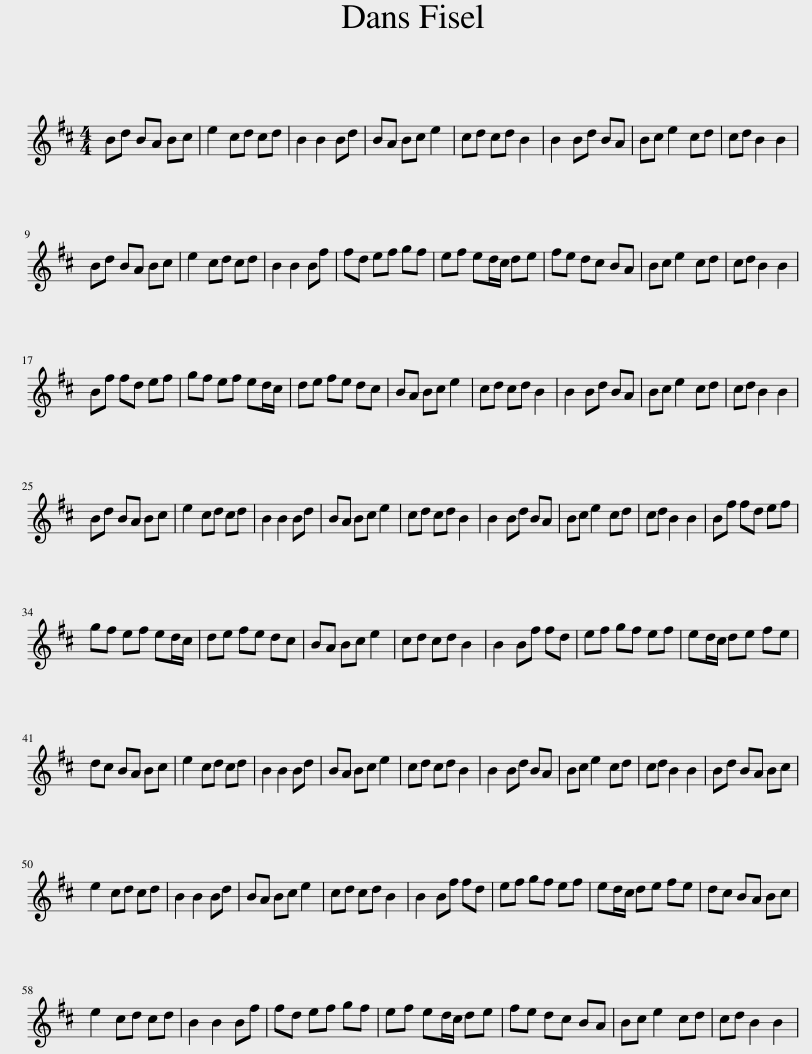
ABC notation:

X:1
L:1/8
M:4/4
I:linebreak $
K:D
V:1 treble
V:1
 Bd BA Bc | e2 cd cd | B2 B2 Bd | BA Bc e2 | cd cd B2 | %5
 B2 Bd BA | Bc e2 cd | cd B2 B2 |$ Bd BA Bc | e2 cd cd | %10
 B2 B2 Bf | fd ef gf | ef ed/c/ de | fe dc BA | Bc e2 cd | %15
 cd B2 B2 |$ Bf fd ef | gf ef ed/c/ | de fe dc | BA Bc e2 | %20
 cd cd B2 | B2 Bd BA | Bc e2 cd | cd B2 B2 |$ Bd BA Bc | %25
 e2 cd cd | B2 B2 Bd | BA Bc e2 | cd cd B2 | B2 Bd BA | %30
 Bc e2 cd | cd B2 B2 | Bf fd ef |$ gf ef ed/c/ | de fe dc | %35
 BA Bc e2 | cd cd B2 | B2 Bf fd | ef gf ef | ed/c/ de fe |$ %40
 dc BA Bc | e2 cd cd | B2 B2 Bd | BA Bc e2 | cd cd B2 | %45
 B2 Bd BA | Bc e2 cd | cd B2 B2 | Bd BA Bc |$ e2 cd cd | %50
 B2 B2 Bd | BA Bc e2 | cd cd B2 | B2 Bf fd | ef gf ef | %55
 ed/c/ de fe | dc BA Bc |$ e2 cd cd | B2 B2 Bf | fd ef gf | %60
 ef ed/c/ de | fe dc BA | Bc e2 cd | cd B2 B2 | %64
